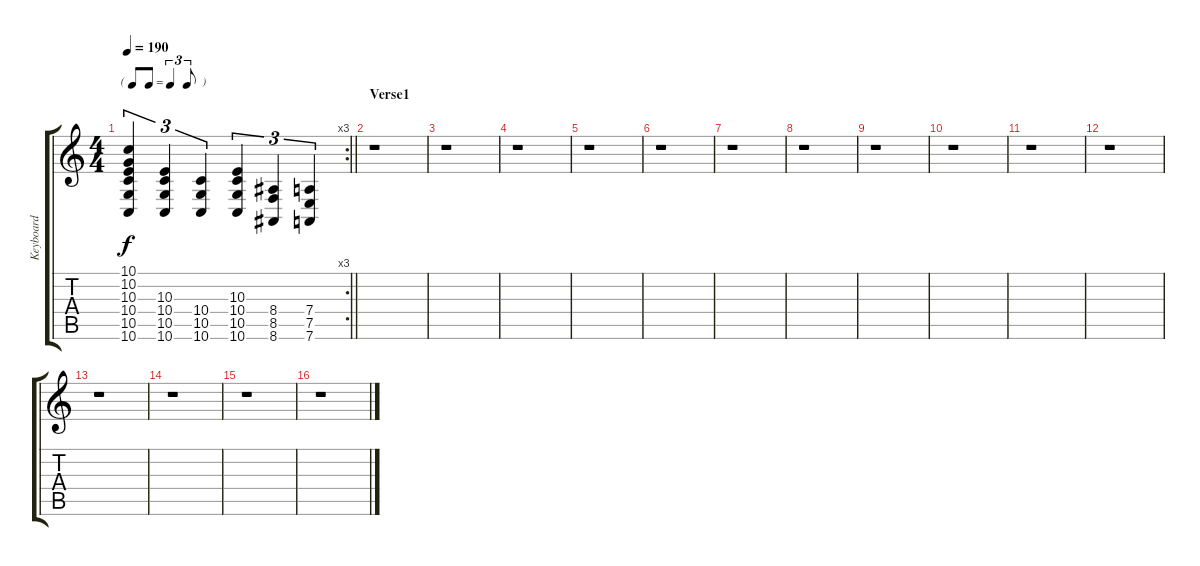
\track ("Keyboard" "Keyboard") {instrument voiceoohs}
\staff {score tabs}
\tuning (D4 A3 Gb3 D3 A2 D2) {hide}
\rc 3
\ts (4 4)
\tf triplet8th
\tempo 190
\clef g2
\barLineRight lightlight
\ks c
(10.1 10.2 10.3 10.4 10.5 10.6).4{tu (3 2) dy f} (10.3 10.4 10.5 10.6).4{tu (3 2)} (10.4 10.5 10.6).4{tu (3 2)} (10.3 10.4 10.5 10.6).4{tu (3 2)} (8.4 8.5 8.6).4{tu (3 2)} (7.4 7.5 7.6).4{tu (3 2)} |
\section ("" "Verse1")
r.1 |
r.1 |
r.1 |
r.1 |
r.1 |
r.1 |
r.1 |
r.1 |
r.1 |
r.1 |
r.1 |
r.1 |
r.1 |
r.1 |
r.1
